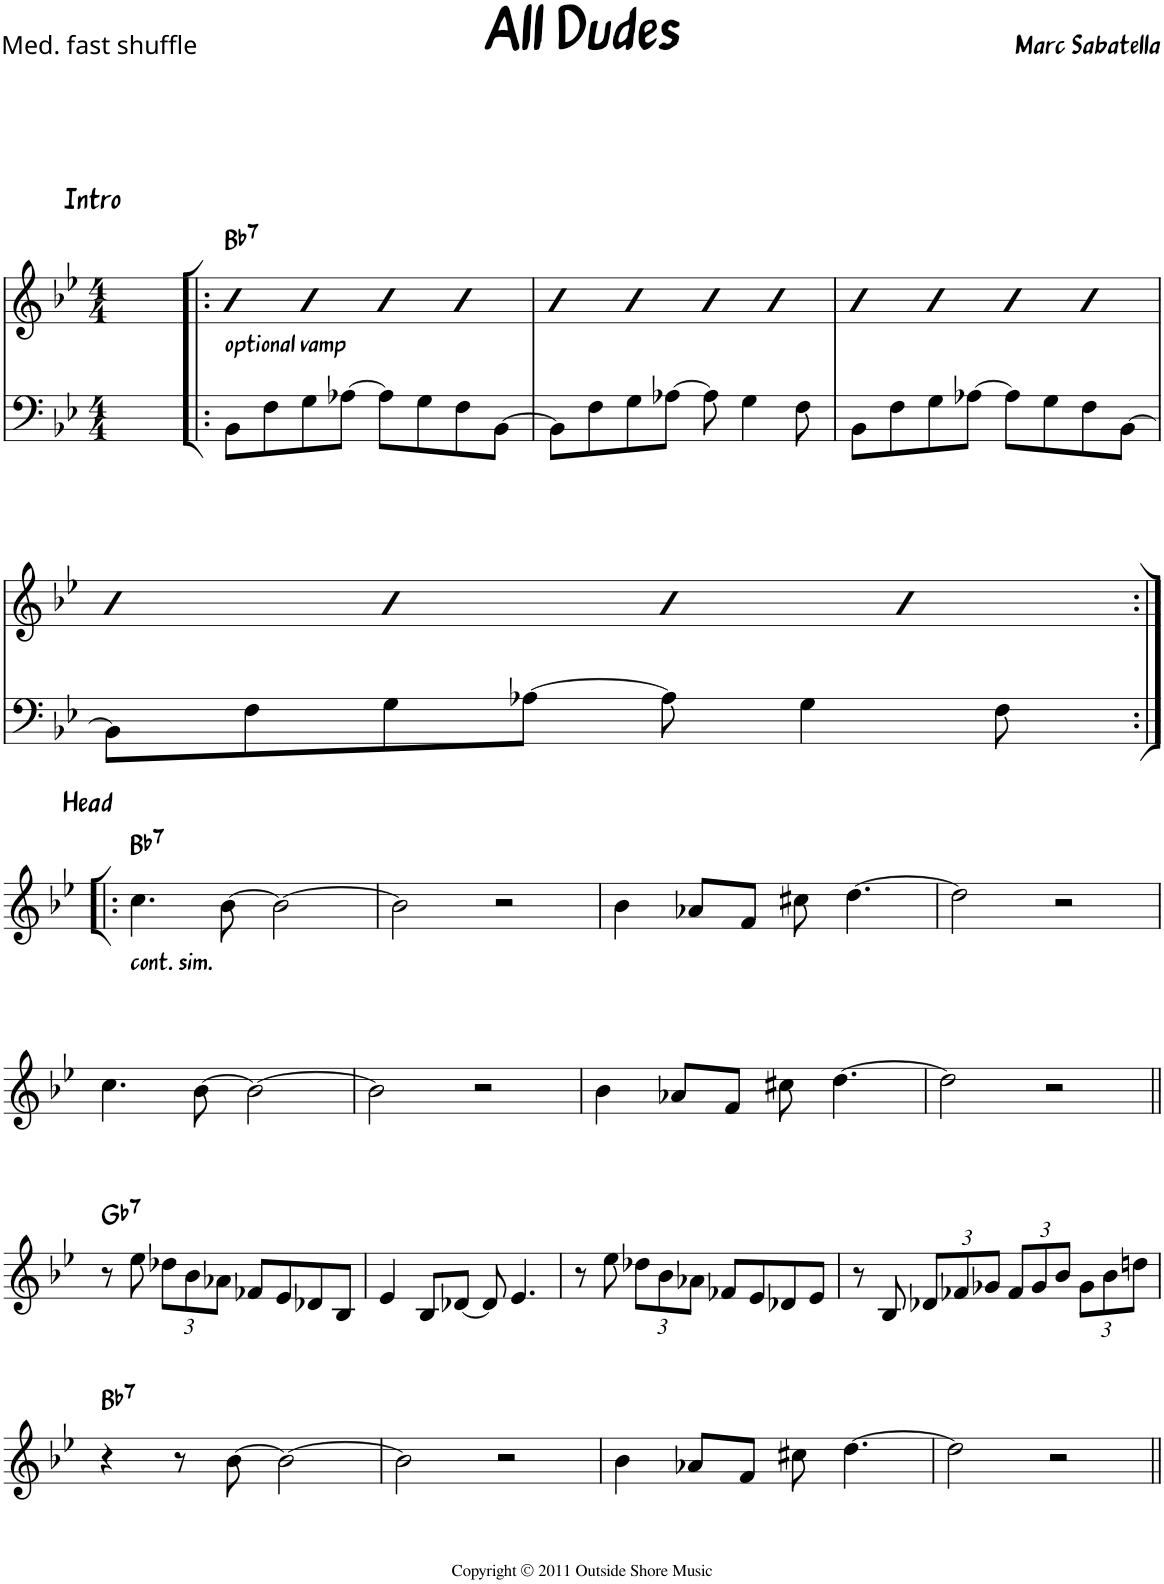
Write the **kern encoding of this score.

**kern	**kern	**harte
*part2	*part1	*part1
*staff2	*staff1	*
*I"Piano	*I"Piano	*
*I'Pno	*I'Pno	*
*clefF4	*clefG2	*
*k[b-e-]	*k[b-e-]	*
*M4/4	*M4/4	*
=1	=1	=1
!	!LO:TX:a:B:t=Intro	!
4ryy	4ryy	.
=2!|:	=2!|:	=2!|:
!	!LO:TX:b:t=optional vamp	!LO:H:kt=7
8BB-\L	4b-	Bb:7
8F\	.	.
8G\	4b-	.
[8A-X\J	.	.
8A-\L]	4b-	.
8G\	.	.
8F\	4b-	.
[8BB-\J	.	.
=3	=3	=3
8BB-\L]	4b-	.
8F\	.	.
8G\	4b-	.
[8A-X\J	.	.
8A-\]	4b-	.
4G\	.	.
.	4b-	.
8F\	.	.
=4	=4	=4
8BB-\L	4b-	.
8F\	.	.
8G\	4b-	.
[8A-X\J	.	.
8A-\L]	4b-	.
8G\	.	.
8F\	4b-	.
[8BB-\J	.	.
!!LO:LB:g=z
=5	=5	=5
8BB-\L]	4b-	.
8F\	.	.
8G\	4b-	.
[8A-X\J	.	.
8A-\]	4b-	.
4G\	.	.
.	4b-	.
8F\	.	.
!!LO:LB:g=z
=6:|!|:	=6:|!|:	=6:|!|:
!	!LO:TX:b:t=cont. sim.	!
!	!LO:TX:a:B:t=Head	!LO:H:kt=7
1r	4.cc\	Bb:7
.	[8b-\	.
.	2b-\_	.
=7	=7	=7
1r	2b-\]	.
.	2r	.
=8	=8	=8
1r	4b-\	.
.	8a-X/L	.
.	8f/J	.
.	8cc#X\	.
.	[4.dd\	.
=9	=9	=9
1r	2dd\]	.
.	2r	.
!!LO:LB:g=z
=10	=10	=10
1r	4.cc\	.
.	[8b-\	.
.	2b-\_	.
=11	=11	=11
1r	2b-\]	.
.	2r	.
=12	=12	=12
1r	4b-\	.
.	8a-X/L	.
.	8f/J	.
.	8cc#X\	.
.	[4.dd\	.
=13	=13	=13
1r	2dd\]	.
.	2r	.
!!LO:LB:g=z
=14||	=14||	=14||
!	!	!LO:H:kt=7
1r	8r	Gb:7
.	8ee-\	.
*	*Xbrackettup	*
.	12dd-X\L	.
.	12b-\	.
.	12a-X\J	.
.	8f-X/L	.
.	8e-/	.
.	8d-X/	.
.	8B-/J	.
=15	=15	=15
1r	4e-/	.
.	8B-/L	.
.	[8d-X/J	.
.	8d-/]	.
.	4.e-/	.
=16	=16	=16
1r	8r	.
.	8ee-\	.
.	12dd-X\L	.
.	12b-\	.
.	12a-X\J	.
.	8f-X/L	.
.	8e-/	.
.	8d-X/	.
.	8e-/J	.
=17	=17	=17
1r	8r	.
.	8B-/	.
.	12d-X/L	.
.	12f-X/	.
.	12g-X/J	.
.	12f-/L	.
.	12g-/	.
.	12b-/J	.
.	12g-\L	.
.	12b-\	.
.	12ddn\J	.
!!LO:LB:g=z
=18	=18	=18
!	!	!LO:H:kt=7
1r	4r	Bb:7
.	8r	.
.	[8b-\	.
.	2b-\_	.
=19	=19	=19
1r	2b-\]	.
.	2r	.
=20	=20	=20
1r	4b-\	.
.	8a-X/L	.
.	8f/J	.
.	8cc#X\	.
.	[4.dd\	.
=21	=21	=21
1r	2dd\]	.
.	2r	.
=||	=||	=||
*-	*-	*-
